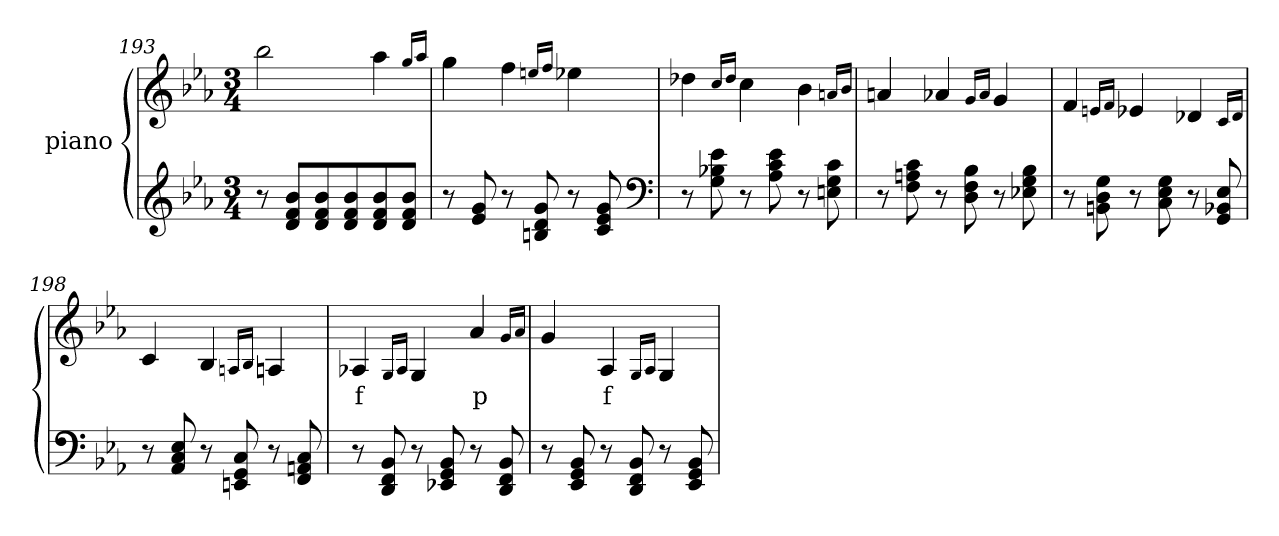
**kern	**kern	**text
*part2	*part1	*part1
*staff2	*staff1	*staff1
*	*I"piano	*
*clefG2	*clefG2	*
*k[b-e-a-]	*k[b-e-a-]	*
*E-:	*E-:	*
*M3/4	*M3/4	*
=193	=193	=193
8r	2bb-	.
8d 8f 8b-L	.	.
8d 8f 8b-	.	.
8d 8f 8b-	.	.
8d 8f 8b-	4aa-	.
8d 8f 8b-J	.	.
.	16qggLL	.
.	16qaa-JJ	.
=194	=194	=194
8r	4gg	.
8e- 8g	.	.
8r	4ff	.
8Bn 8d 8g	.	.
.	16qeenLL	.
.	16qffJJ	.
8r	4ee-X	.
8c 8e- 8g	.	.
*clefF4	*	*
=195	=195	=195
8r	4dd-X	.
8G 8B-X 8e-	.	.
.	16qccLL	.
.	16qdd-JJ	.
8r	4cc	.
8A- 8c 8e-	.	.
8r	4b-	.
8En 8G 8c	.	.
.	16qanLL	.
.	16qb-JJ	.
=196	=196	=196
8r	4an	.
8F 8An 8c	.	.
8r	4a-X	.
8D 8F 8B-	.	.
.	16qgLL	.
.	16qa-JJ	.
8r	4g	.
8E-X 8G 8B-	.	.
=197	=197	=197
8r	4f	.
8BBn 8D 8G	.	.
.	16qenLL	.
.	16qfJJ	.
8r	4e-X	.
8C 8E- 8G	.	.
8r	4d-X	.
8GG 8BB-X 8E-	.	.
.	16qcLL	.
.	16qd-JJ	.
=198	=198	=198
8r	4c	.
8AA- 8C 8E-	.	.
8r	4B-	.
8EEn 8GG 8C	.	.
.	16qAnLL	.
.	16qB-JJ	.
8r	4An	.
8FF 8AAn 8C	.	.
=199	=199	=199
8r	4A-X	f
8DD 8FF 8BB-	.	.
.	16qGLL	.
.	16qA-JJ	.
8r	4G	.
8EE-X 8GG 8BB-	.	.
8r	4a-	p
8DD 8FF 8BB-	.	.
.	16qgLL	.
.	16qa-JJ	.
=200	=200	=200
8r	4g	.
8EE- 8GG 8BB-	.	.
8r	4A-	f
8DD 8FF 8BB-	.	.
.	16qGLL	.
.	16qA-JJ	.
8r	4G	.
8EE- 8GG 8BB-	.	.
=	=	=
*-	*-	*-
